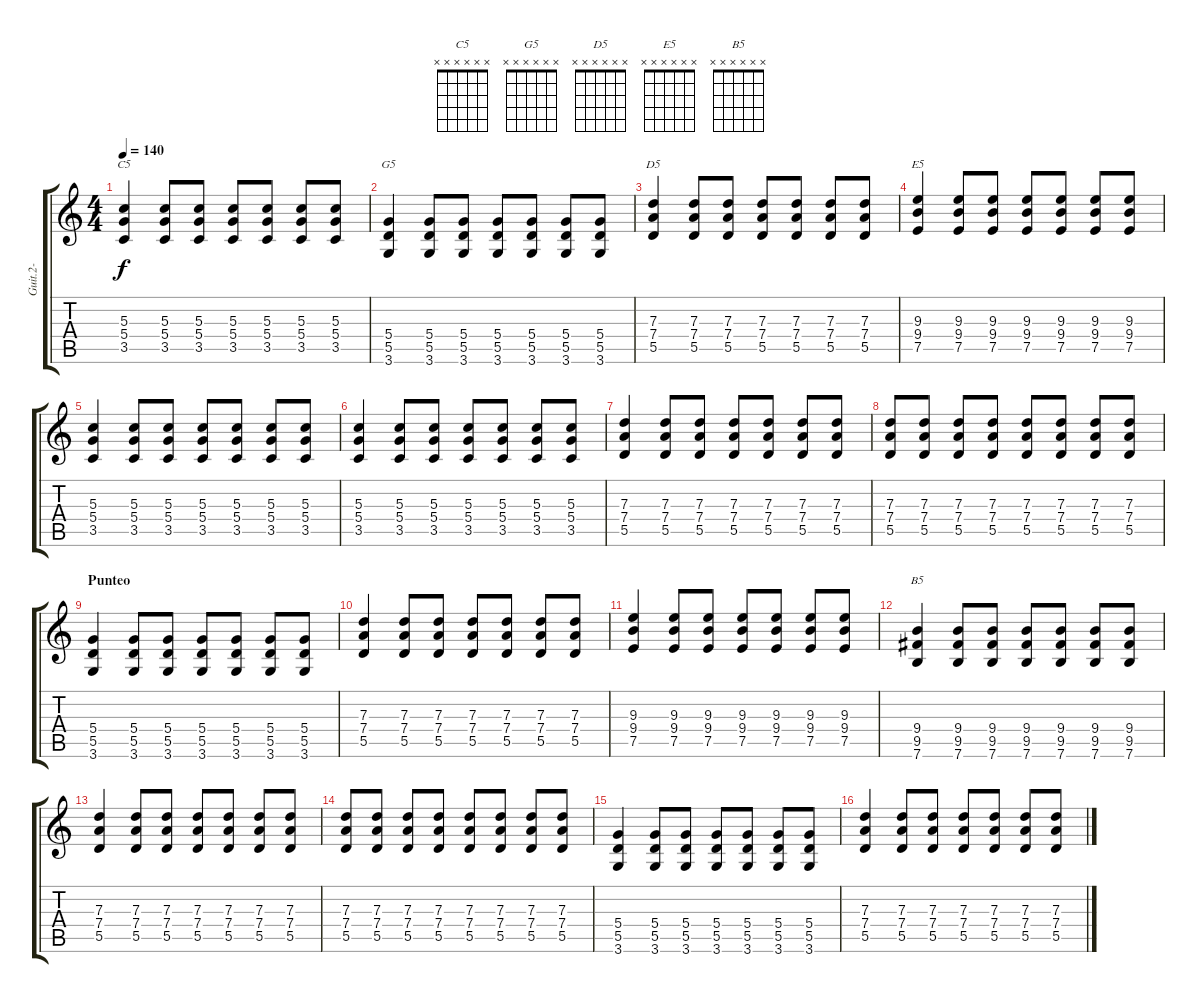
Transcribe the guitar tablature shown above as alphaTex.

\track ("Guit.2-" "Guit.2-") {instrument overdrivenguitar}
\staff {score tabs}
\tuning (E4 B3 G3 D3 A2 E2) {hide}
\chord ("C5" x x x x x x)
\chord ("G5" x x x x x x)
\chord ("D5" x x x x x x)
\chord ("E5" x x x x x x)
\chord ("B5" x x x x x x)
\ts (4 4)
\tempo 140
\clef g2
\ks c
(5.3 5.4 3.5).4{ch "C5" dy f} (5.3 5.4 3.5).8 (5.3 5.4 3.5).8 (5.3 5.4 3.5).8 (5.3 5.4 3.5).8 (5.3 5.4 3.5).8 (5.3 5.4 3.5).8 |
(5.4 5.5 3.6).4{ch "G5"} (5.4 5.5 3.6).8 (5.4 5.5 3.6).8 (5.4 5.5 3.6).8 (5.4 5.5 3.6).8 (5.4 5.5 3.6).8 (5.4 5.5 3.6).8 |
(7.3 7.4 5.5).4{ch "D5"} (7.3 7.4 5.5).8 (7.3 7.4 5.5).8 (7.3 7.4 5.5).8 (7.3 7.4 5.5).8 (7.3 7.4 5.5).8 (7.3 7.4 5.5).8 |
(9.3 9.4 7.5).4{ch "E5"} (9.3 9.4 7.5).8 (9.3 9.4 7.5).8 (9.3 9.4 7.5).8 (9.3 9.4 7.5).8 (9.3 9.4 7.5).8 (9.3 9.4 7.5).8 |
(5.3 5.4 3.5).4 (5.3 5.4 3.5).8 (5.3 5.4 3.5).8 (5.3 5.4 3.5).8 (5.3 5.4 3.5).8 (5.3 5.4 3.5).8 (5.3 5.4 3.5).8 |
(5.3 5.4 3.5).4 (5.3 5.4 3.5).8 (5.3 5.4 3.5).8 (5.3 5.4 3.5).8 (5.3 5.4 3.5).8 (5.3 5.4 3.5).8 (5.3 5.4 3.5).8 |
(7.3 7.4 5.5).4 (7.3 7.4 5.5).8 (7.3 7.4 5.5).8 (7.3 7.4 5.5).8 (7.3 7.4 5.5).8 (7.3 7.4 5.5).8 (7.3 7.4 5.5).8 |
(7.3 7.4 5.5).8 (7.3 7.4 5.5).8 (7.3 7.4 5.5).8 (7.3 7.4 5.5).8 (7.3 7.4 5.5).8 (7.3 7.4 5.5).8 (7.3 7.4 5.5).8 (7.3 7.4 5.5).8 |
\section ("" "Punteo")
(5.4 5.5 3.6).4 (5.4 5.5 3.6).8 (5.4 5.5 3.6).8 (5.4 5.5 3.6).8 (5.4 5.5 3.6).8 (5.4 5.5 3.6).8 (5.4 5.5 3.6).8 |
(7.3 7.4 5.5).4 (7.3 7.4 5.5).8 (7.3 7.4 5.5).8 (7.3 7.4 5.5).8 (7.3 7.4 5.5).8 (7.3 7.4 5.5).8 (7.3 7.4 5.5).8 |
(9.3 9.4 7.5).4 (9.3 9.4 7.5).8 (9.3 9.4 7.5).8 (9.3 9.4 7.5).8 (9.3 9.4 7.5).8 (9.3 9.4 7.5).8 (9.3 9.4 7.5).8 |
(9.4 9.5 7.6).4{ch "B5"} (9.4 9.5 7.6).8 (9.4 9.5 7.6).8 (9.4 9.5 7.6).8 (9.4 9.5 7.6).8 (9.4 9.5 7.6).8 (9.4 9.5 7.6).8 |
(7.3 7.4 5.5).4 (7.3 7.4 5.5).8 (7.3 7.4 5.5).8 (7.3 7.4 5.5).8 (7.3 7.4 5.5).8 (7.3 7.4 5.5).8 (7.3 7.4 5.5).8 |
(7.3 7.4 5.5).8 (7.3 7.4 5.5).8 (7.3 7.4 5.5).8 (7.3 7.4 5.5).8 (7.3 7.4 5.5).8 (7.3 7.4 5.5).8 (7.3 7.4 5.5).8 (7.3 7.4 5.5).8 |
(5.4 5.5 3.6).4 (5.4 5.5 3.6).8 (5.4 5.5 3.6).8 (5.4 5.5 3.6).8 (5.4 5.5 3.6).8 (5.4 5.5 3.6).8 (5.4 5.5 3.6).8 |
(7.3 7.4 5.5).4 (7.3 7.4 5.5).8 (7.3 7.4 5.5).8 (7.3 7.4 5.5).8 (7.3 7.4 5.5).8 (7.3 7.4 5.5).8 (7.3 7.4 5.5).8
